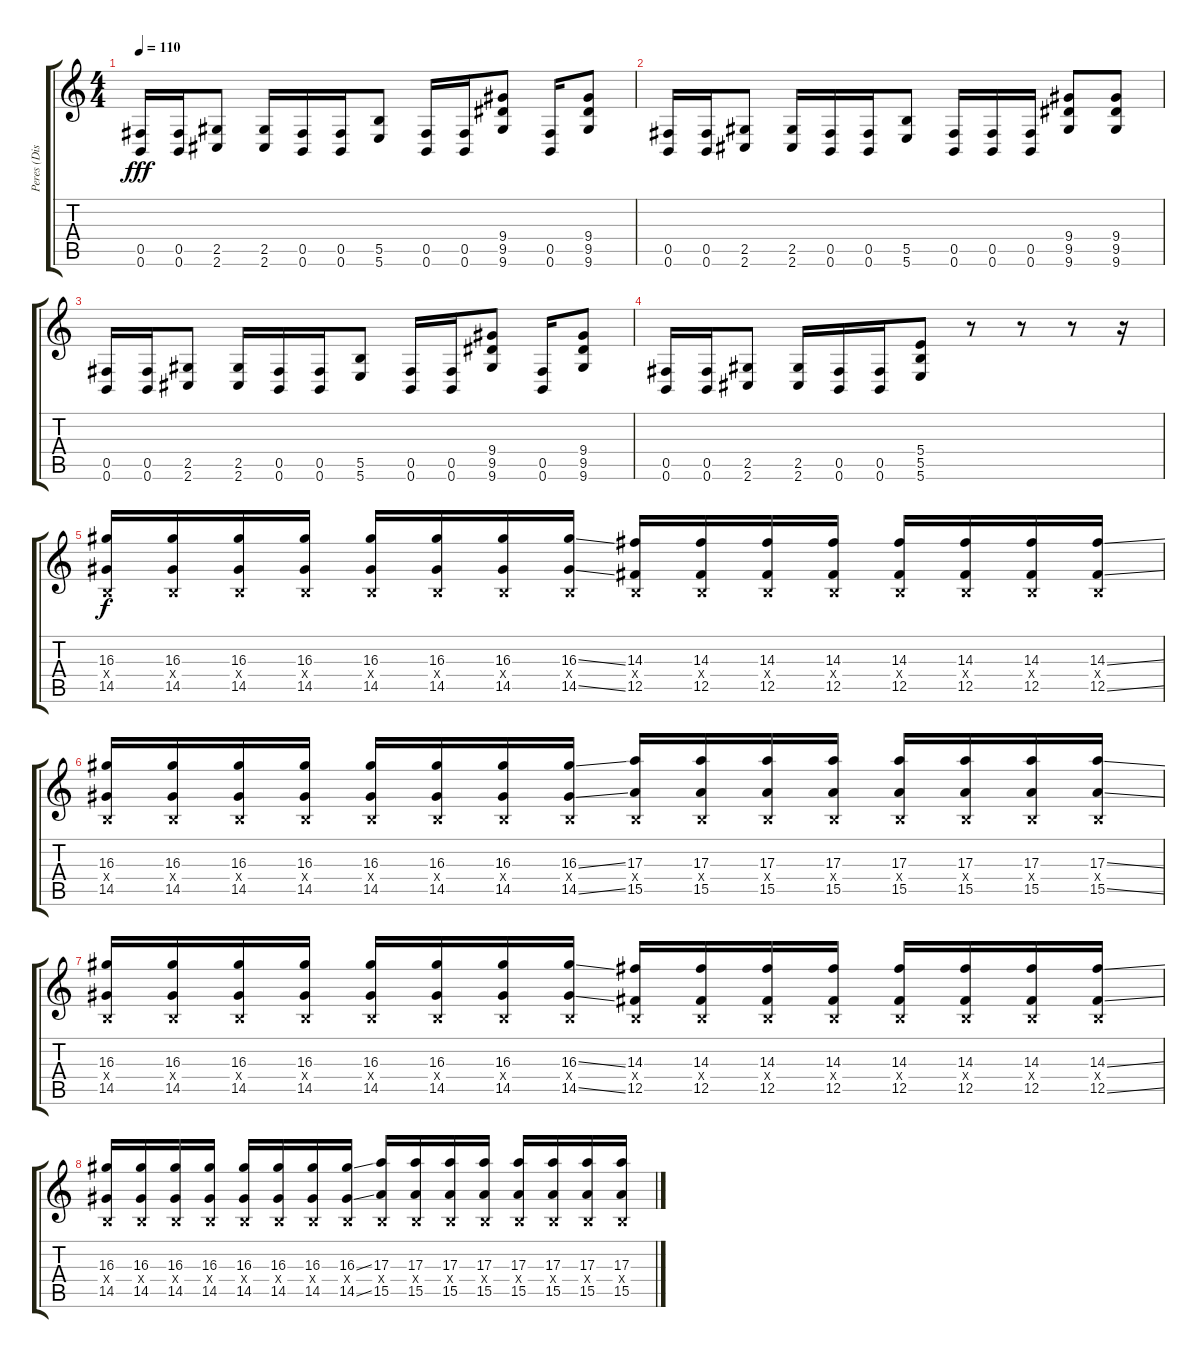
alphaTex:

\track ("Peres (Distorção)" "Peres (Dis") {instrument distortionguitar}
\staff {score tabs}
\tuning (Db4 Ab3 E3 B2 Gb2 B1) {hide}
\ts (4 4)
\tempo 110
\clef g2
\ks c
(0.5 0.6).16{dy fff} (0.5 0.6).16 (2.5 2.6).8 (2.5 2.6).16 (0.5 0.6).16 (0.5 0.6).16 (5.5 5.6).8 (0.5 0.6).16 (0.5 0.6).16 (9.4 9.5 9.6).8 (0.5 0.6).16 (9.4 9.5 9.6).8 |
(0.5 0.6).16 (0.5 0.6).16 (2.5 2.6).8 (2.5 2.6).16 (0.5 0.6).16 (0.5 0.6).16 (5.5 5.6).8 (0.5 0.6).16 (0.5 0.6).16 (0.5 0.6).16 (9.4 9.5 9.6).8 (9.4 9.5 9.6).8 |
(0.5 0.6).16 (0.5 0.6).16 (2.5 2.6).8 (2.5 2.6).16 (0.5 0.6).16 (0.5 0.6).16 (5.5 5.6).8 (0.5 0.6).16 (0.5 0.6).16 (9.4 9.5 9.6).8 (0.5 0.6).16 (9.4 9.5 9.6).8 |
(0.5 0.6).16 (0.5 0.6).16 (2.5 2.6).8 (2.5 2.6).16 (0.5 0.6).16 (0.5 0.6).16 (5.4 5.5 5.6).8 r.8 r.8 r.8 r.16 |
(16.3 0.4{x} 14.5).16{dy f} (16.3 0.4{x} 14.5).16 (16.3 0.4{x} 14.5).16 (16.3 0.4{x} 14.5).16 (16.3 0.4{x} 14.5).16 (16.3 0.4{x} 14.5).16 (16.3 0.4{x} 14.5).16 (16.3{ss} 0.4{x} 14.5{ss}).16 (14.3 0.4{x} 12.5).16 (14.3 0.4{x} 12.5).16 (14.3 0.4{x} 12.5).16 (14.3 0.4{x} 12.5).16 (14.3 0.4{x} 12.5).16 (14.3 0.4{x} 12.5).16 (14.3 0.4{x} 12.5).16 (14.3{ss} 0.4{x} 12.5{ss}).16 |
(16.3 0.4{x} 14.5).16 (16.3 0.4{x} 14.5).16 (16.3 0.4{x} 14.5).16 (16.3 0.4{x} 14.5).16 (16.3 0.4{x} 14.5).16 (16.3 0.4{x} 14.5).16 (16.3 0.4{x} 14.5).16 (16.3{ss} 0.4{x} 14.5{ss}).16 (17.3 0.4{x} 15.5).16 (17.3 0.4{x} 15.5).16 (17.3 0.4{x} 15.5).16 (17.3 0.4{x} 15.5).16 (17.3 0.4{x} 15.5).16 (17.3 0.4{x} 15.5).16 (17.3 0.4{x} 15.5).16 (17.3{ss} 0.4{x} 15.5{ss}).16 |
(16.3 0.4{x} 14.5).16 (16.3 0.4{x} 14.5).16 (16.3 0.4{x} 14.5).16 (16.3 0.4{x} 14.5).16 (16.3 0.4{x} 14.5).16 (16.3 0.4{x} 14.5).16 (16.3 0.4{x} 14.5).16 (16.3{ss} 0.4{x} 14.5{ss}).16 (14.3 0.4{x} 12.5).16 (14.3 0.4{x} 12.5).16 (14.3 0.4{x} 12.5).16 (14.3 0.4{x} 12.5).16 (14.3 0.4{x} 12.5).16 (14.3 0.4{x} 12.5).16 (14.3 0.4{x} 12.5).16 (14.3{ss} 0.4{x} 12.5{ss}).16 |
(16.3 0.4{x} 14.5).16 (16.3 0.4{x} 14.5).16 (16.3 0.4{x} 14.5).16 (16.3 0.4{x} 14.5).16 (16.3 0.4{x} 14.5).16 (16.3 0.4{x} 14.5).16 (16.3 0.4{x} 14.5).16 (16.3{ss} 0.4{x} 14.5{ss}).16 (17.3 0.4{x} 15.5).16 (17.3 0.4{x} 15.5).16 (17.3 0.4{x} 15.5).16 (17.3 0.4{x} 15.5).16 (17.3 0.4{x} 15.5).16 (17.3 0.4{x} 15.5).16 (17.3 0.4{x} 15.5).16 (17.3{ss} 0.4{x} 15.5{ss}).16
